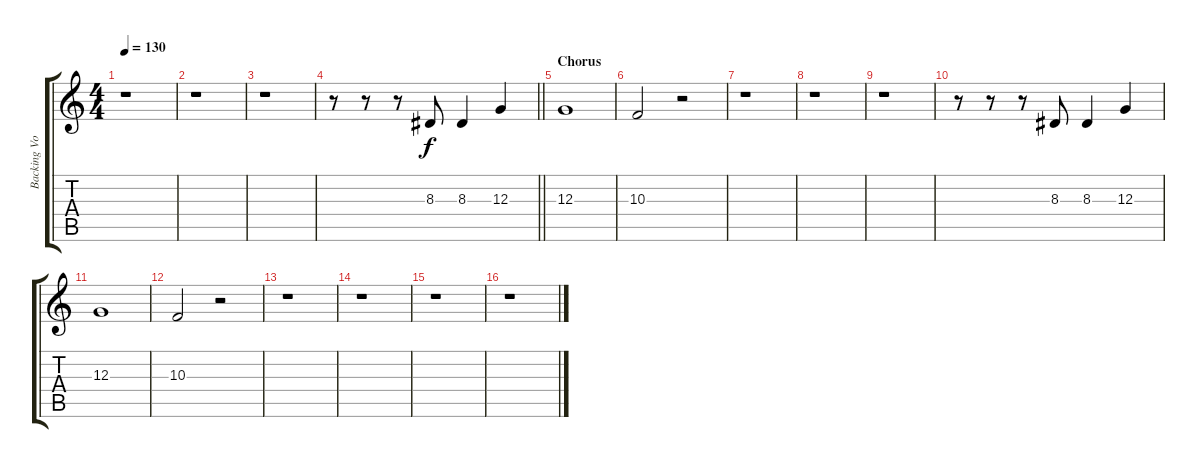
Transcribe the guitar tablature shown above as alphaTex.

\track ("Backing Vocals" "Backing Vo") {instrument lead6voice}
\staff {score tabs}
\tuning (E4 B3 G3 D3 A2 E2) {hide}
\ts (4 4)
\tempo 130
\clef g2
\ks c
r.1{dy f} |
r.1 |
r.1 |
\barLineRight lightlight
r.8 r.8 r.8 8.3.8 8.3.4 12.3.4 |
\section ("" "Chorus")
12.3.1 |
10.3.2 r.2 |
r.1 |
r.1 |
r.1 |
r.8 r.8 r.8 8.3.8 8.3.4 12.3.4 |
12.3.1 |
10.3.2 r.2 |
r.1 |
r.1 |
r.1 |
r.1
